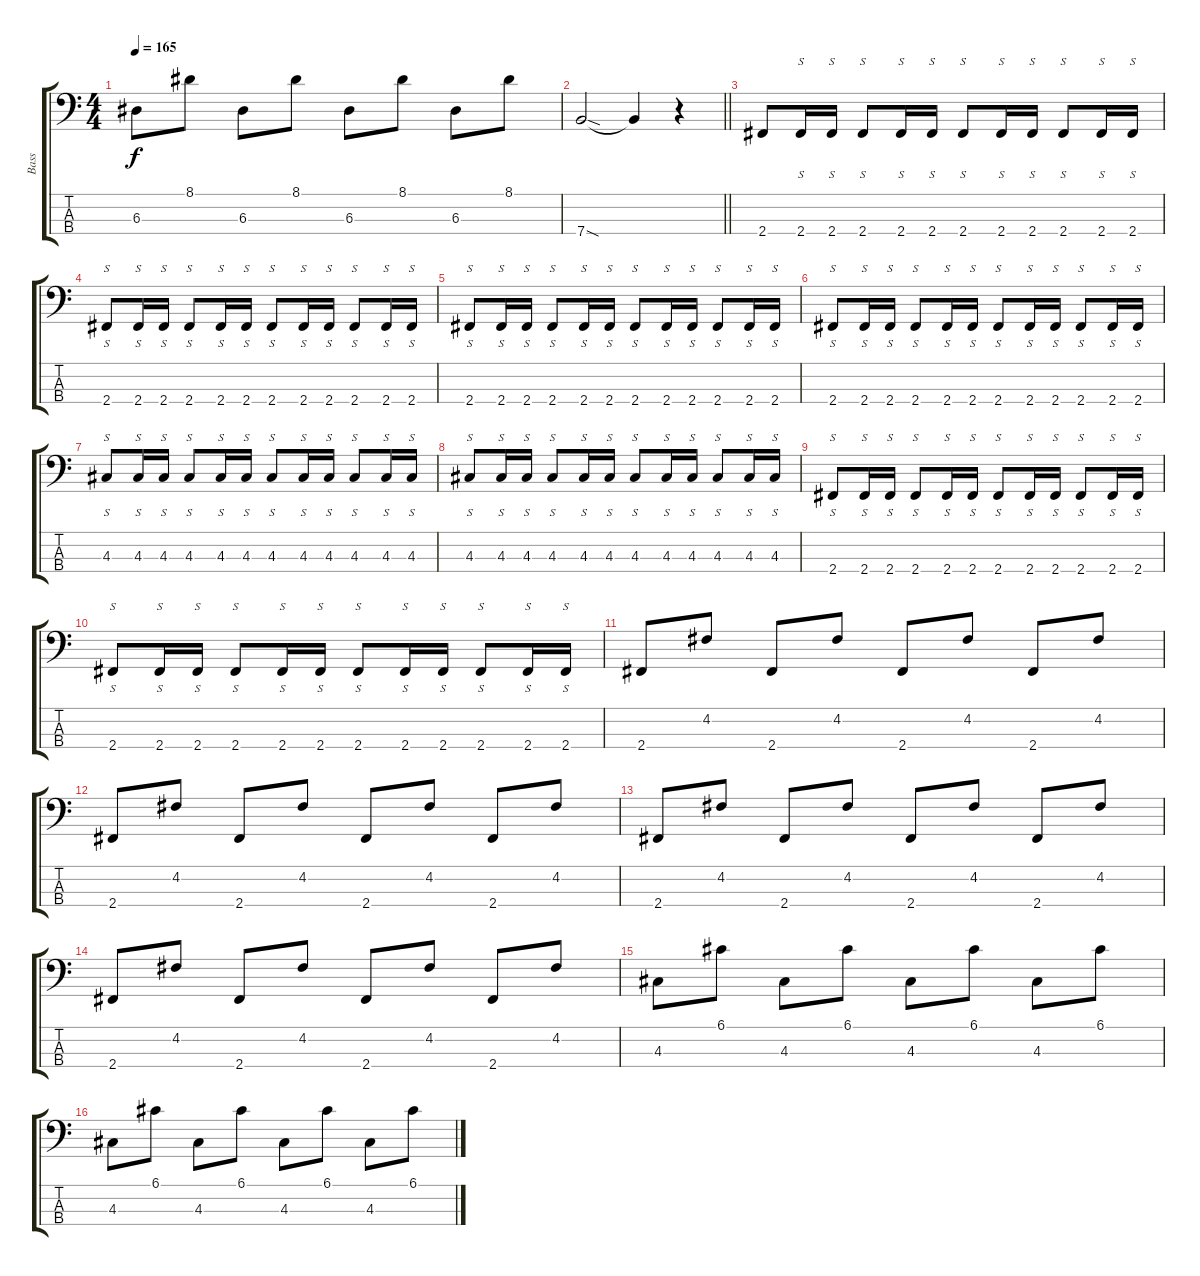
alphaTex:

\track ("Bass" "Bass") {instrument electricbassfinger}
\staff {score tabs}
\tuning (G2 D2 A1 E1) {hide}
\ts (4 4)
\tempo 165
\clef f4
\ks c
6.3.8{dy f} 8.1.8 6.3.8 8.1.8 6.3.8 8.1.8 6.3.8 8.1.8 |
\barLineRight lightlight
7.4{sod}.2 7.4{t}.4 r.4 |
2.4.8 2.4.16{s} 2.4.16{s} 2.4.8{s} 2.4.16{s} 2.4.16{s} 2.4.8{s} 2.4.16{s} 2.4.16{s} 2.4.8{s} 2.4.16{s} 2.4.16{s} |
2.4.8{s} 2.4.16{s} 2.4.16{s} 2.4.8{s} 2.4.16{s} 2.4.16{s} 2.4.8{s} 2.4.16{s} 2.4.16{s} 2.4.8{s} 2.4.16{s} 2.4.16{s} |
2.4.8{s} 2.4.16{s} 2.4.16{s} 2.4.8{s} 2.4.16{s} 2.4.16{s} 2.4.8{s} 2.4.16{s} 2.4.16{s} 2.4.8{s} 2.4.16{s} 2.4.16{s} |
2.4.8{s} 2.4.16{s} 2.4.16{s} 2.4.8{s} 2.4.16{s} 2.4.16{s} 2.4.8{s} 2.4.16{s} 2.4.16{s} 2.4.8{s} 2.4.16{s} 2.4.16{s} |
4.3.8{s} 4.3.16{s} 4.3.16{s} 4.3.8{s} 4.3.16{s} 4.3.16{s} 4.3.8{s} 4.3.16{s} 4.3.16{s} 4.3.8{s} 4.3.16{s} 4.3.16{s} |
4.3.8{s} 4.3.16{s} 4.3.16{s} 4.3.8{s} 4.3.16{s} 4.3.16{s} 4.3.8{s} 4.3.16{s} 4.3.16{s} 4.3.8{s} 4.3.16{s} 4.3.16{s} |
2.4.8{s} 2.4.16{s} 2.4.16{s} 2.4.8{s} 2.4.16{s} 2.4.16{s} 2.4.8{s} 2.4.16{s} 2.4.16{s} 2.4.8{s} 2.4.16{s} 2.4.16{s} |
2.4.8{s} 2.4.16{s} 2.4.16{s} 2.4.8{s} 2.4.16{s} 2.4.16{s} 2.4.8{s} 2.4.16{s} 2.4.16{s} 2.4.8{s} 2.4.16{s} 2.4.16{s} |
2.4.8 4.2.8 2.4.8 4.2.8 2.4.8 4.2.8 2.4.8 4.2.8 |
2.4.8 4.2.8 2.4.8 4.2.8 2.4.8 4.2.8 2.4.8 4.2.8 |
2.4.8 4.2.8 2.4.8 4.2.8 2.4.8 4.2.8 2.4.8 4.2.8 |
2.4.8 4.2.8 2.4.8 4.2.8 2.4.8 4.2.8 2.4.8 4.2.8 |
4.3.8 6.1.8 4.3.8 6.1.8 4.3.8 6.1.8 4.3.8 6.1.8 |
4.3.8 6.1.8 4.3.8 6.1.8 4.3.8 6.1.8 4.3.8 6.1.8
